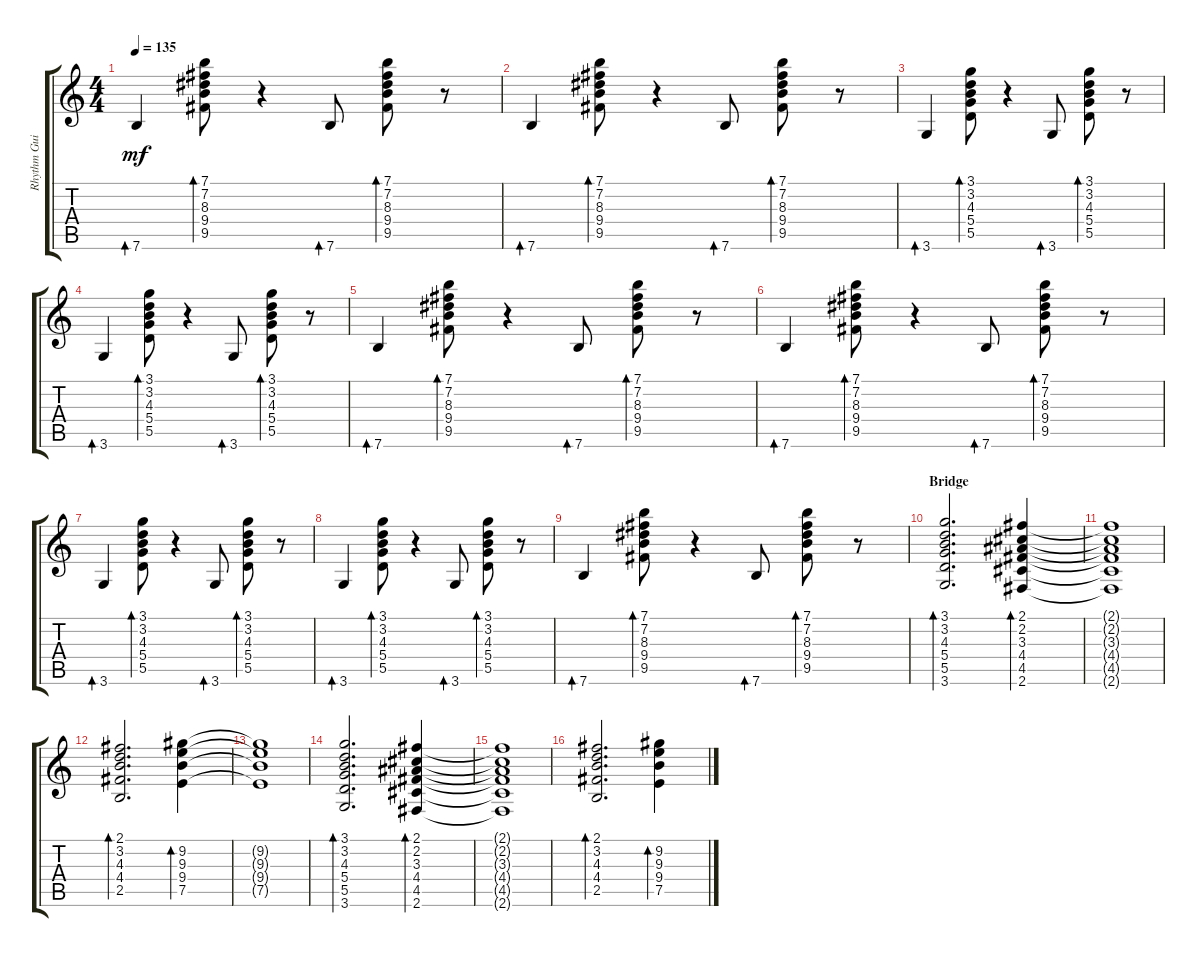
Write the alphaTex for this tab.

\track ("Rhythm Guitar" "Rhythm Gui") {instrument overdrivenguitar}
\staff {score tabs}
\tuning (E4 B3 G3 D3 A2 E2) {hide}
\ts (4 4)
\tempo 135
\clef g2
\ks c
7.6.4{bd 30 dy mf} (7.1 7.2 8.3 9.4 9.5).8{bd 30} r.4 7.6.8{bd 30} (7.1 7.2 8.3 9.4 9.5).8{bd 30} r.8 |
7.6.4{bd 30} (7.1 7.2 8.3 9.4 9.5).8{bd 30} r.4 7.6.8{bd 30} (7.1 7.2 8.3 9.4 9.5).8{bd 30} r.8 |
3.6.4{bd 30} (3.1 3.2 4.3 5.4 5.5).8{bd 30} r.4 3.6.8{bd 30} (3.1 3.2 4.3 5.4 5.5).8{bd 30} r.8 |
3.6.4{bd 30} (3.1 3.2 4.3 5.4 5.5).8{bd 30} r.4 3.6.8{bd 30} (3.1 3.2 4.3 5.4 5.5).8{bd 30} r.8 |
7.6.4{bd 30} (7.1 7.2 8.3 9.4 9.5).8{bd 30} r.4 7.6.8{bd 30} (7.1 7.2 8.3 9.4 9.5).8{bd 30} r.8 |
7.6.4{bd 30} (7.1 7.2 8.3 9.4 9.5).8{bd 30} r.4 7.6.8{bd 30} (7.1 7.2 8.3 9.4 9.5).8{bd 30} r.8 |
3.6.4{bd 30} (3.1 3.2 4.3 5.4 5.5).8{bd 30} r.4 3.6.8{bd 30} (3.1 3.2 4.3 5.4 5.5).8{bd 30} r.8 |
3.6.4{bd 30} (3.1 3.2 4.3 5.4 5.5).8{bd 30} r.4 3.6.8{bd 30} (3.1 3.2 4.3 5.4 5.5).8{bd 30} r.8 |
7.6.4{bd 30} (7.1 7.2 8.3 9.4 9.5).8{bd 30} r.4 7.6.8{bd 30} (7.1 7.2 8.3 9.4 9.5).8{bd 30} r.8 |
\section ("" "Bridge")
(3.1 3.2 4.3 5.4 5.5 3.6).2{d bd 30} (2.1 2.2 3.3 4.4 4.5 2.6).4{bd 30} |
(2.1{t} 2.2{t} 3.3{t} 4.4{t} 4.5{t} 2.6{t}).1 |
(2.1 3.2 4.3 4.4 2.5).2{d bd 30} (9.2 9.3 9.4 7.5).4{bd 30} |
(9.2{t} 9.3{t} 9.4{t} 7.5{t}).1 |
(3.1 3.2 4.3 5.4 5.5 3.6).2{d bd 30} (2.1 2.2 3.3 4.4 4.5 2.6).4{bd 30} |
(2.1{t} 2.2{t} 3.3{t} 4.4{t} 4.5{t} 2.6{t}).1 |
(2.1 3.2 4.3 4.4 2.5).2{d bd 30} (9.2 9.3 9.4 7.5).4{bd 30}
